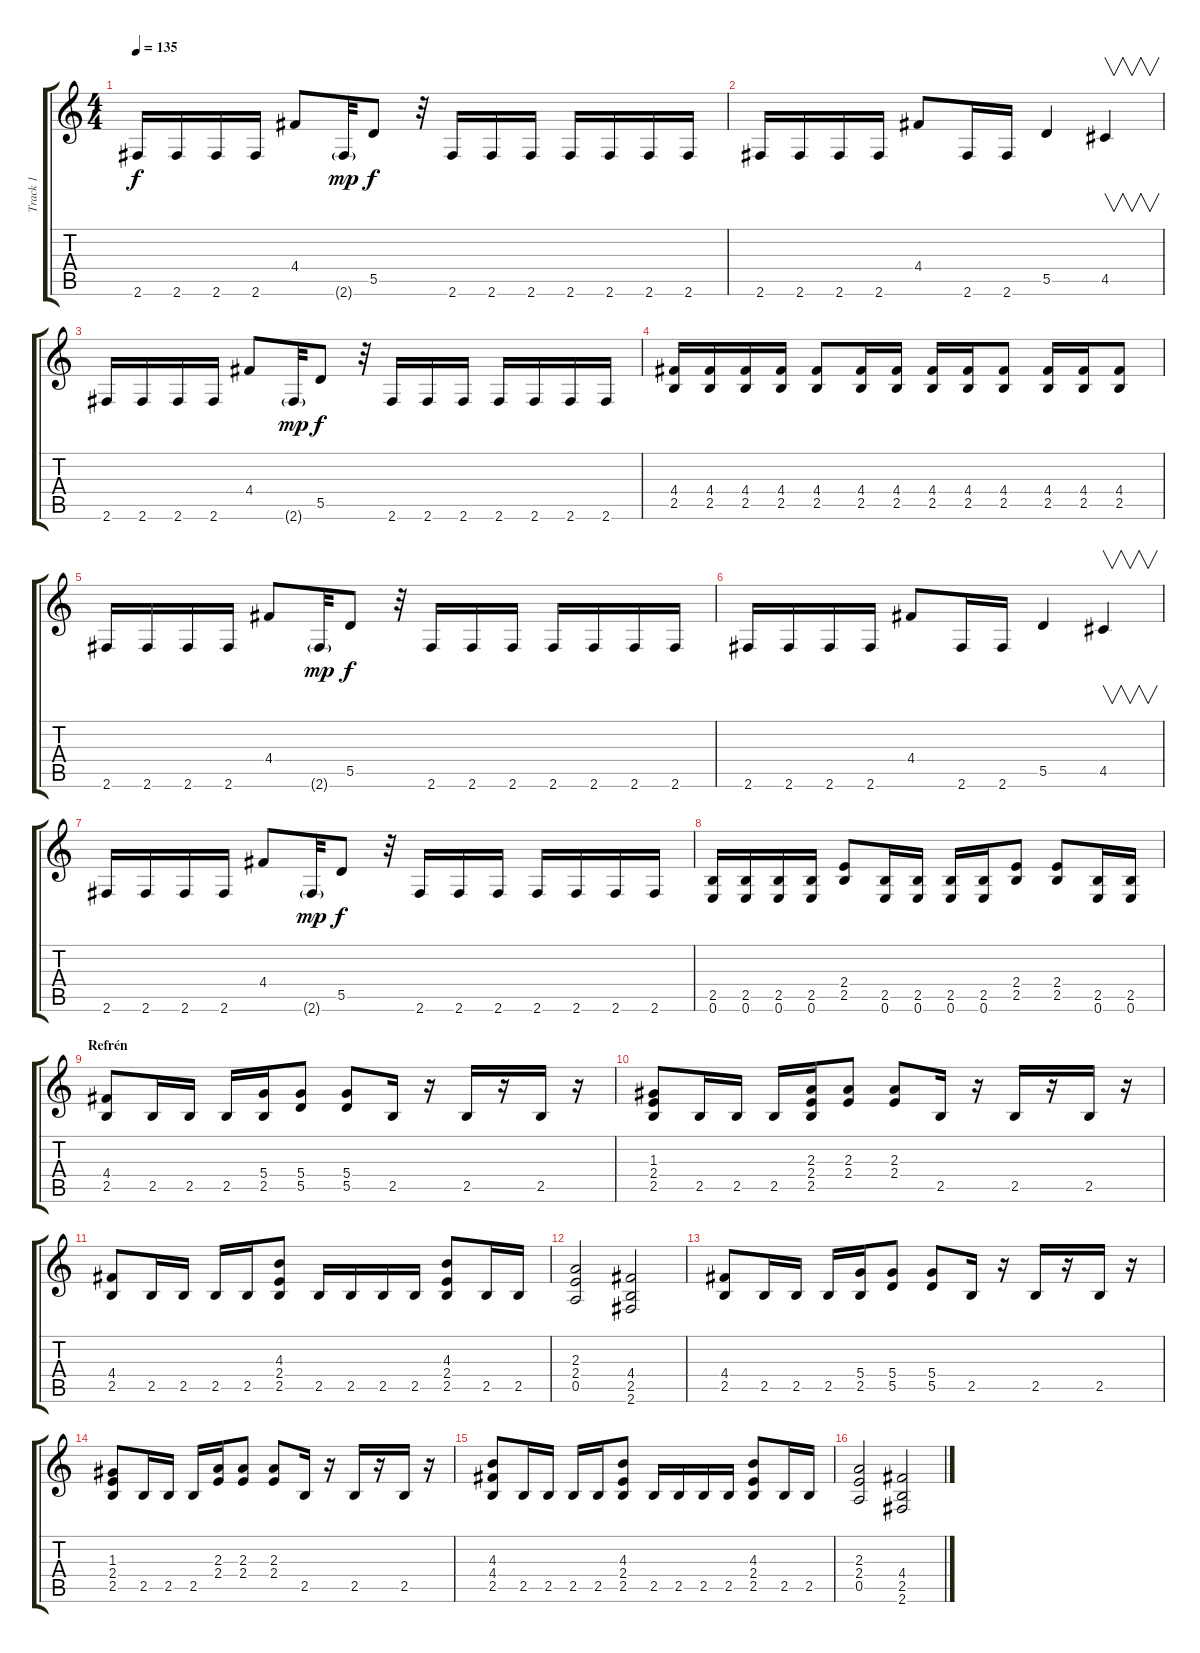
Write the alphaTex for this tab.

\track ("Track 1" "Track 1") {instrument overdrivenguitar}
\staff {score tabs}
\tuning (E4 B3 G3 D3 A2 E2) {hide}
\ts (4 4)
\tempo 135
\clef g2
\ks c
2.6.16{dy f} 2.6.16 2.6.16 2.6.16 4.4.8 2.6{g}.32{dy mp} 5.5.8{dy f} r.32 2.6.16 2.6.16 2.6.16 2.6.16 2.6.16 2.6.16 2.6.16 |
2.6.16 2.6.16 2.6.16 2.6.16 4.4.8 2.6.16 2.6.16 5.5.4 4.5.4{v} |
2.6.16 2.6.16 2.6.16 2.6.16 4.4.8 2.6{g}.32{dy mp} 5.5.8{dy f} r.32 2.6.16 2.6.16 2.6.16 2.6.16 2.6.16 2.6.16 2.6.16 |
(4.4 2.5).16 (4.4 2.5).16 (4.4 2.5).16 (4.4 2.5).16 (4.4 2.5).8 (4.4 2.5).16 (4.4 2.5).16 (4.4 2.5).16 (4.4 2.5).16 (4.4 2.5).8 (4.4 2.5).16 (4.4 2.5).16 (4.4 2.5).8 |
2.6.16 2.6.16 2.6.16 2.6.16 4.4.8 2.6{g}.32{dy mp} 5.5.8{dy f} r.32 2.6.16 2.6.16 2.6.16 2.6.16 2.6.16 2.6.16 2.6.16 |
2.6.16 2.6.16 2.6.16 2.6.16 4.4.8 2.6.16 2.6.16 5.5.4 4.5.4{v} |
2.6.16 2.6.16 2.6.16 2.6.16 4.4.8 2.6{g}.32{dy mp} 5.5.8{dy f} r.32 2.6.16 2.6.16 2.6.16 2.6.16 2.6.16 2.6.16 2.6.16 |
(2.5 0.6).16 (2.5 0.6).16 (2.5 0.6).16 (2.5 0.6).16 (2.4 2.5).8 (2.5 0.6).16 (2.5 0.6).16 (2.5 0.6).16 (2.5 0.6).16 (2.4 2.5).8 (2.4 2.5).8 (2.5 0.6).16 (2.5 0.6).16 |
\section ("" "Refrén")
(4.4 2.5).8 2.5.16 2.5.16 2.5.16 (5.4 2.5).16 (5.4 5.5).8 (5.4 5.5).8 2.5.16 r.16 2.5.16 r.16 2.5.16 r.16 |
(1.3 2.4 2.5).8 2.5.16 2.5.16 2.5.16 (2.3 2.4 2.5).16 (2.3 2.4).8 (2.3 2.4).8 2.5.16 r.16 2.5.16 r.16 2.5.16 r.16 |
(4.4 2.5).8 2.5.16 2.5.16 2.5.16 2.5.16 (4.3 2.4 2.5).8 2.5.16 2.5.16 2.5.16 2.5.16 (4.3 2.4 2.5).8 2.5.16 2.5.16 |
(2.3 2.4 0.5).2 (4.4 2.5 2.6).2 |
(4.4 2.5).8 2.5.16 2.5.16 2.5.16 (5.4 2.5).16 (5.4 5.5).8 (5.4 5.5).8 2.5.16 r.16 2.5.16 r.16 2.5.16 r.16 |
(1.3 2.4 2.5).8 2.5.16 2.5.16 2.5.16 (2.3 2.4).16 (2.3 2.4).8 (2.3 2.4).8 2.5.16 r.16 2.5.16 r.16 2.5.16 r.16 |
(4.3 4.4 2.5).8 2.5.16 2.5.16 2.5.16 2.5.16 (4.3 2.4 2.5).8 2.5.16 2.5.16 2.5.16 2.5.16 (4.3 2.4 2.5).8 2.5.16 2.5.16 |
(2.3 2.4 0.5).2 (4.4 2.5 2.6).2
